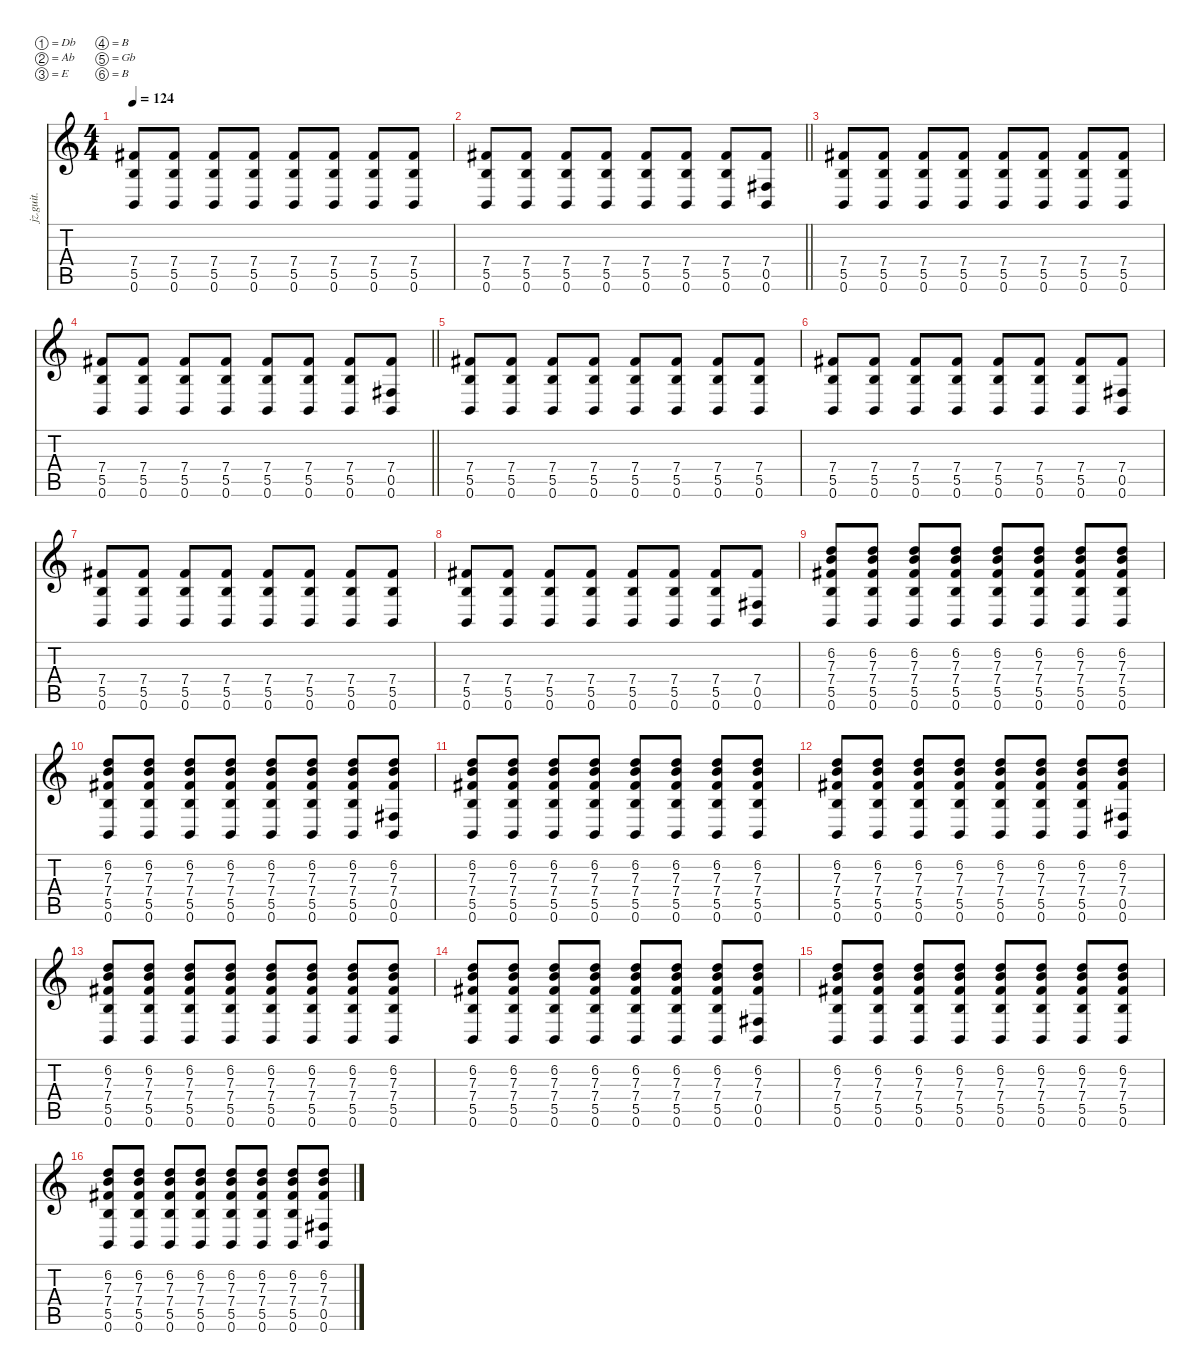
\defaultSystemsLayout 4
\hideDynamics
\bracketExtendMode nobrackets
\otherSystemsTrackNameOrientation horizontal
\track ("Guitar 1" "jz.guit.") {instrument electricguitarjazz}
\staff {score tabs}
\tuning (Db4 Ab3 E3 B2 Gb2 B1)
\ts (4 4)
\section ("" "")
\tempo 124
\clef g2
\ks c
(7.4{acc #} 5.5 0.6).8{dy f instrument distortionguitar beam Up} (7.4{acc #} 5.5 0.6).8{beam Up} (7.4{acc #} 5.5 0.6).8{beam Up} (7.4{acc #} 5.5 0.6).8{beam Up} (7.4{acc #} 5.5 0.6).8{beam Up} (7.4{acc #} 5.5 0.6).8{beam Up} (7.4{acc #} 5.5 0.6).8{beam Up} (7.4{acc #} 5.5 0.6).8{beam Up} |
\barLineRight lightlight
(7.4{acc #} 5.5 0.6).8{beam Up} (7.4{acc #} 5.5 0.6).8{beam Up} (7.4{acc #} 5.5 0.6).8{beam Up} (7.4{acc #} 5.5 0.6).8{beam Up} (7.4{acc #} 5.5 0.6).8{beam Up} (7.4{acc #} 5.5 0.6).8{beam Up} (7.4{acc #} 5.5 0.6).8{beam Up} (7.4{acc #} 0.5{acc #} 0.6).8{beam Up} |
(7.4{acc #} 5.5 0.6).8{beam Up} (7.4{acc #} 5.5 0.6).8{beam Up} (7.4{acc #} 5.5 0.6).8{beam Up} (7.4{acc #} 5.5 0.6).8{beam Up} (7.4{acc #} 5.5 0.6).8{beam Up} (7.4{acc #} 5.5 0.6).8{beam Up} (7.4{acc #} 5.5 0.6).8{beam Up} (7.4{acc #} 5.5 0.6).8{beam Up} |
\barLineRight lightlight
(7.4{acc #} 5.5 0.6).8{beam Up} (7.4{acc #} 5.5 0.6).8{beam Up} (7.4{acc #} 5.5 0.6).8{beam Up} (7.4{acc #} 5.5 0.6).8{beam Up} (7.4{acc #} 5.5 0.6).8{beam Up} (7.4{acc #} 5.5 0.6).8{beam Up} (7.4{acc #} 5.5 0.6).8{beam Up} (7.4{acc #} 0.5{acc #} 0.6).8{beam Up} |
(7.4{acc #} 5.5 0.6).8{beam Up} (7.4{acc #} 5.5 0.6).8{beam Up} (7.4{acc #} 5.5 0.6).8{beam Up} (7.4{acc #} 5.5 0.6).8{beam Up} (7.4{acc #} 5.5 0.6).8{beam Up} (7.4{acc #} 5.5 0.6).8{beam Up} (7.4{acc #} 5.5 0.6).8{beam Up} (7.4{acc #} 5.5 0.6).8{beam Up} |
(7.4{acc #} 5.5 0.6).8{beam Up} (7.4{acc #} 5.5 0.6).8{beam Up} (7.4{acc #} 5.5 0.6).8{beam Up} (7.4{acc #} 5.5 0.6).8{beam Up} (7.4{acc #} 5.5 0.6).8{beam Up} (7.4{acc #} 5.5 0.6).8{beam Up} (7.4{acc #} 5.5 0.6).8{beam Up} (7.4{acc #} 0.5{acc #} 0.6).8{beam Up} |
(7.4{acc #} 5.5 0.6).8{beam Up} (7.4{acc #} 5.5 0.6).8{beam Up} (7.4{acc #} 5.5 0.6).8{beam Up} (7.4{acc #} 5.5 0.6).8{beam Up} (7.4{acc #} 5.5 0.6).8{beam Up} (7.4{acc #} 5.5 0.6).8{beam Up} (7.4{acc #} 5.5 0.6).8{beam Up} (7.4{acc #} 5.5 0.6).8{beam Up} |
(7.4{acc #} 5.5 0.6).8{beam Up} (7.4{acc #} 5.5 0.6).8{beam Up} (7.4{acc #} 5.5 0.6).8{beam Up} (7.4{acc #} 5.5 0.6).8{beam Up} (7.4{acc #} 5.5 0.6).8{beam Up} (7.4{acc #} 5.5 0.6).8{beam Up} (7.4{acc #} 5.5 0.6).8{beam Up} (7.4{acc #} 0.5{acc #} 0.6).8{beam Up} |
(6.2 7.3 7.4{acc #} 5.5 0.6).8{beam Up} (6.2 7.3 7.4{acc #} 5.5 0.6).8{beam Up} (6.2 7.3 7.4{acc #} 5.5 0.6).8{beam Up} (6.2 7.3 7.4{acc #} 5.5 0.6).8{beam Up} (6.2 7.3 7.4{acc #} 5.5 0.6).8{beam Up} (6.2 7.3 7.4{acc #} 5.5 0.6).8{beam Up} (6.2 7.3 7.4{acc #} 5.5 0.6).8{beam Up} (6.2 7.3 7.4{acc #} 5.5 0.6).8{beam Up} |
(6.2 7.3 7.4{acc #} 5.5 0.6).8{beam Up} (6.2 7.3 7.4{acc #} 5.5 0.6).8{beam Up} (6.2 7.3 7.4{acc #} 5.5 0.6).8{beam Up} (6.2 7.3 7.4{acc #} 5.5 0.6).8{beam Up} (6.2 7.3 7.4{acc #} 5.5 0.6).8{beam Up} (6.2 7.3 7.4{acc #} 5.5 0.6).8{beam Up} (6.2 7.3 7.4{acc #} 5.5 0.6).8{beam Up} (6.2 7.3 7.4{acc #} 0.5{acc #} 0.6).8{beam Up} |
(6.2 7.3 7.4{acc #} 5.5 0.6).8{beam Up} (6.2 7.3 7.4{acc #} 5.5 0.6).8{beam Up} (6.2 7.3 7.4{acc #} 5.5 0.6).8{beam Up} (6.2 7.3 7.4{acc #} 5.5 0.6).8{beam Up} (6.2 7.3 7.4{acc #} 5.5 0.6).8{beam Up} (6.2 7.3 7.4{acc #} 5.5 0.6).8{beam Up} (6.2 7.3 7.4{acc #} 5.5 0.6).8{beam Up} (6.2 7.3 7.4{acc #} 5.5 0.6).8{beam Up} |
(6.2 7.3 7.4{acc #} 5.5 0.6).8{beam Up} (6.2 7.3 7.4{acc #} 5.5 0.6).8{beam Up} (6.2 7.3 7.4{acc #} 5.5 0.6).8{beam Up} (6.2 7.3 7.4{acc #} 5.5 0.6).8{beam Up} (6.2 7.3 7.4{acc #} 5.5 0.6).8{beam Up} (6.2 7.3 7.4{acc #} 5.5 0.6).8{beam Up} (6.2 7.3 7.4{acc #} 5.5 0.6).8{beam Up} (6.2 7.3 7.4{acc #} 0.5{acc #} 0.6).8{beam Up} |
(6.2 7.3 7.4{acc #} 5.5 0.6).8{beam Up} (6.2 7.3 7.4{acc #} 5.5 0.6).8{beam Up} (6.2 7.3 7.4{acc #} 5.5 0.6).8{beam Up} (6.2 7.3 7.4{acc #} 5.5 0.6).8{beam Up} (6.2 7.3 7.4{acc #} 5.5 0.6).8{beam Up} (6.2 7.3 7.4{acc #} 5.5 0.6).8{beam Up} (6.2 7.3 7.4{acc #} 5.5 0.6).8{beam Up} (6.2 7.3 7.4{acc #} 5.5 0.6).8{beam Up} |
(6.2 7.3 7.4{acc #} 5.5 0.6).8{beam Up} (6.2 7.3 7.4{acc #} 5.5 0.6).8{beam Up} (6.2 7.3 7.4{acc #} 5.5 0.6).8{beam Up} (6.2 7.3 7.4{acc #} 5.5 0.6).8{beam Up} (6.2 7.3 7.4{acc #} 5.5 0.6).8{beam Up} (6.2 7.3 7.4{acc #} 5.5 0.6).8{beam Up} (6.2 7.3 7.4{acc #} 5.5 0.6).8{beam Up} (6.2 7.3 7.4{acc #} 0.5{acc #} 0.6).8{beam Up} |
(6.2 7.3 7.4{acc #} 5.5 0.6).8{beam Up} (6.2 7.3 7.4{acc #} 5.5 0.6).8{beam Up} (6.2 7.3 7.4{acc #} 5.5 0.6).8{beam Up} (6.2 7.3 7.4{acc #} 5.5 0.6).8{beam Up} (6.2 7.3 7.4{acc #} 5.5 0.6).8{beam Up} (6.2 7.3 7.4{acc #} 5.5 0.6).8{beam Up} (6.2 7.3 7.4{acc #} 5.5 0.6).8{beam Up} (6.2 7.3 7.4{acc #} 5.5 0.6).8{beam Up} |
(6.2 7.3 7.4{acc #} 5.5 0.6).8{beam Up} (6.2 7.3 7.4{acc #} 5.5 0.6).8{beam Up} (6.2 7.3 7.4{acc #} 5.5 0.6).8{beam Up} (6.2 7.3 7.4{acc #} 5.5 0.6).8{beam Up} (6.2 7.3 7.4{acc #} 5.5 0.6).8{beam Up} (6.2 7.3 7.4{acc #} 5.5 0.6).8{beam Up} (6.2 7.3 7.4{acc #} 5.5 0.6).8{beam Up} (6.2 7.3 7.4{acc #} 0.5{acc #} 0.6).8{beam Up}
